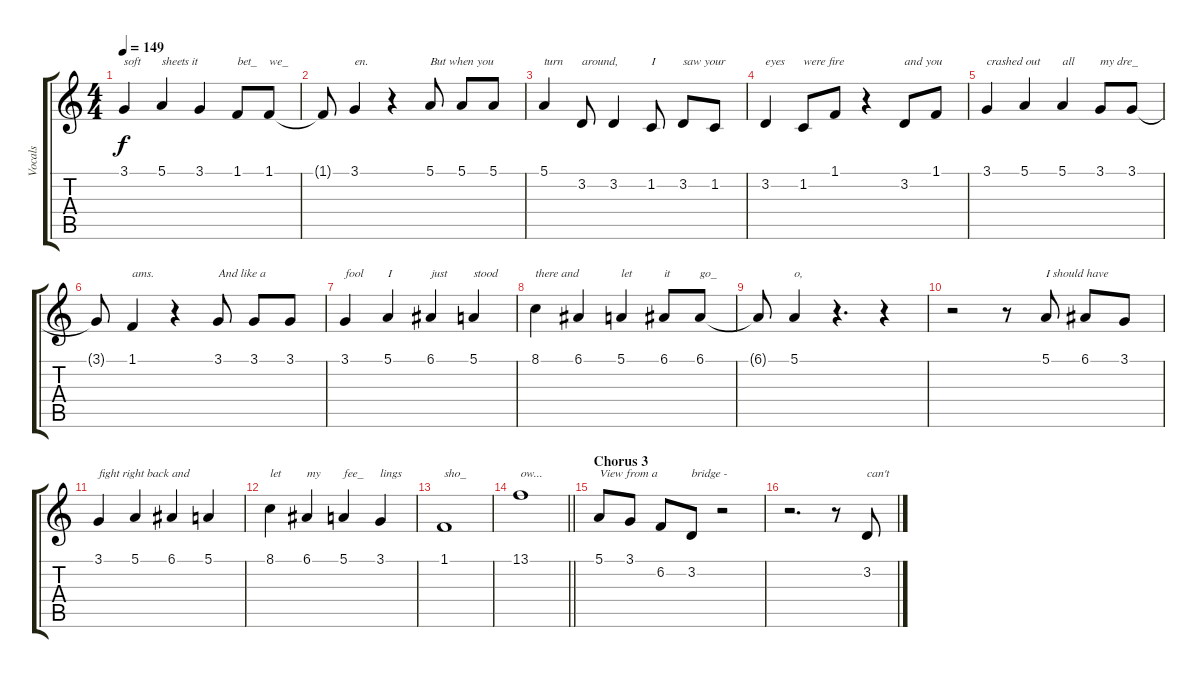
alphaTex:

\track ("Vocals" "Vocals") {instrument flute}
\staff {score tabs}
\tuning (E4 B3 G3 D3 A2 E2) {hide}
\ts (4 4)
\tempo 149
\clef g2
\ks c
3.1.4{txt "soft" dy f} 5.1.4{txt "sheets it"} 3.1.4 1.1.8{txt "bet_"} 1.1.8{txt "we_"} |
1.1{t}.8 3.1.4{txt "en."} r.4 5.1.8{txt "But when you"} 5.1.8 5.1.8 |
5.1.4{txt "turn"} 3.2.8{txt "around,"} 3.2.4 1.2.8{txt "I"} 3.2.8{txt "saw your"} 1.2.8 |
3.2.4{txt "eyes"} 1.2.8{txt "were fire"} 1.1.8 r.4 3.2.8{txt "and you"} 1.1.8 |
3.1.4{txt "crashed out "} 5.1.4 5.1.4{txt "all"} 3.1.8{txt "my dre_"} 3.1.8 |
3.1{t}.8 1.1.4{txt "ams."} r.4 3.1.8{txt "And like a "} 3.1.8 3.1.8 |
3.1.4{txt "fool"} 5.1.4{txt "I"} 6.1.4{txt "just"} 5.1.4{txt "stood"} |
8.1.4{txt "there and"} 6.1.4 5.1.4{txt "let"} 6.1.8{txt "it"} 6.1.8{txt "go_"} |
6.1{t}.8 5.1.4{txt "o,"} r.4{d} r.4 |
r.2 r.8 5.1.8{txt "I should have"} 6.1.8 3.1.8 |
3.1.4{txt "fight right back and"} 5.1.4 6.1.4 5.1.4 |
8.1.4{txt "let"} 6.1.4{txt "my"} 5.1.4{txt "fee_"} 3.1.4{txt "lings"} |
1.1.1{txt "sho_"} |
\barLineRight lightlight
13.1.1{txt "ow..."} |
\section ("" "Chorus 3")
5.1.8{txt "View from a"} 3.1.8 6.2.8 3.2.8{txt "bridge -"} r.2 |
r.2{d} r.8 3.2.8{txt "can't"}
